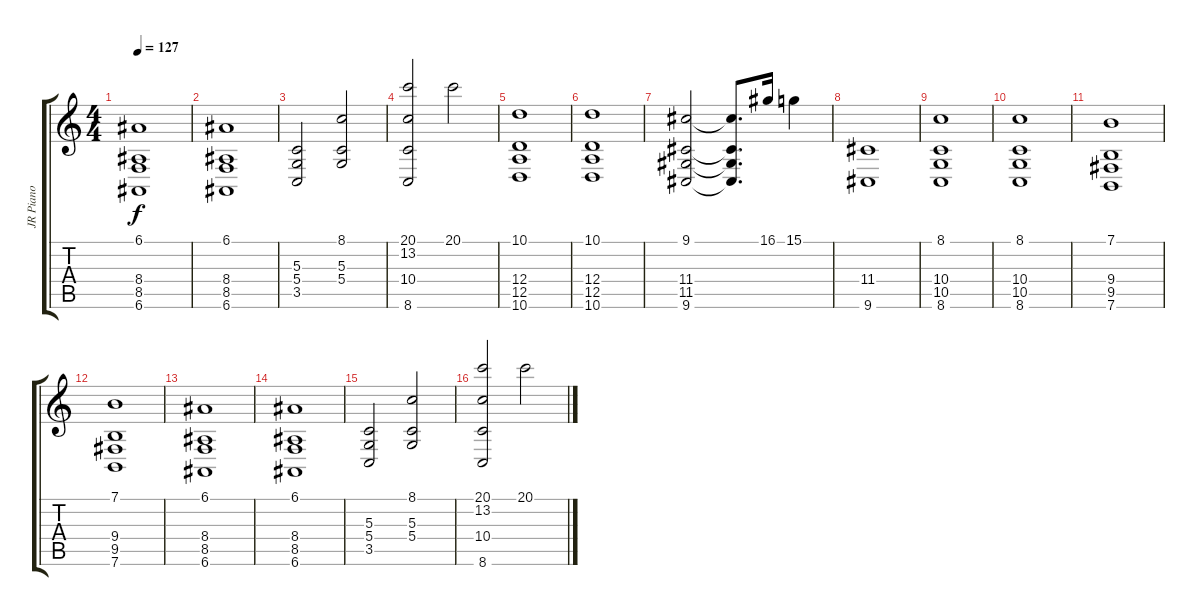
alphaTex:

\track ("JR Piano" "JR Piano") {instrument acousticgrandpiano}
\staff {score tabs}
\tuning (E4 B3 G3 D3 A2 E2) {hide}
\ts (4 4)
\tempo 127
\clef g2
\ks c
(6.1 8.4 8.5 6.6).1{dy f} |
(6.1 8.4 8.5 6.6).1 |
(5.3 5.4 3.5).2 (8.1 5.3 5.4).2 |
(20.1 13.2 10.4 8.6).2 20.1.2 |
(10.1 12.4 12.5 10.6).1 |
(10.1 12.4 12.5 10.6).1 |
(9.1 11.4 11.5 9.6).2 (9.1{t} 11.4{t} 11.5{t} 9.6{t}).8{d} 16.1.16 15.1.4 |
(11.4 9.6).1 |
(8.1 10.4 10.5 8.6).1 |
(8.1 10.4 10.5 8.6).1 |
(7.1 9.4 9.5 7.6).1 |
(7.1 9.4 9.5 7.6).1 |
(6.1 8.4 8.5 6.6).1 |
(6.1 8.4 8.5 6.6).1 |
(5.3 5.4 3.5).2 (8.1 5.3 5.4).2 |
(20.1 13.2 10.4 8.6).2 20.1.2
